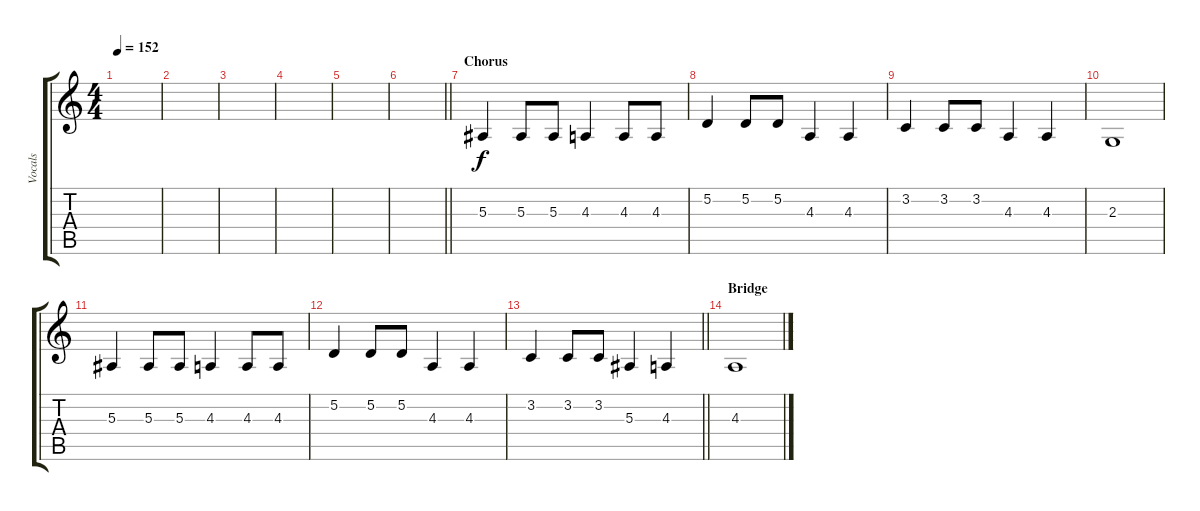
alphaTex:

\track ("Vocals" "Vocals") {instrument choiraahs}
\staff {score tabs}
\tuning (D4 A3 F3 C3 G2 C2) {hide}
\ts (4 4)
\tempo 152
\clef g2
\ks c
|
|
|
|
|
\barLineRight lightlight
|
\section ("" "Chorus")
5.3.4 5.3.8 5.3.8 4.3.4 4.3.8 4.3.8 |
5.2.4 5.2.8 5.2.8 4.3.4 4.3.4 |
3.2.4 3.2.8 3.2.8 4.3.4 4.3.4 |
2.3.1 |
5.3.4 5.3.8 5.3.8 4.3.4 4.3.8 4.3.8 |
5.2.4 5.2.8 5.2.8 4.3.4 4.3.4 |
\barLineRight lightlight
3.2.4 3.2.8 3.2.8 5.3.4 4.3.4 |
\section ("" "Bridge")
4.3.1
